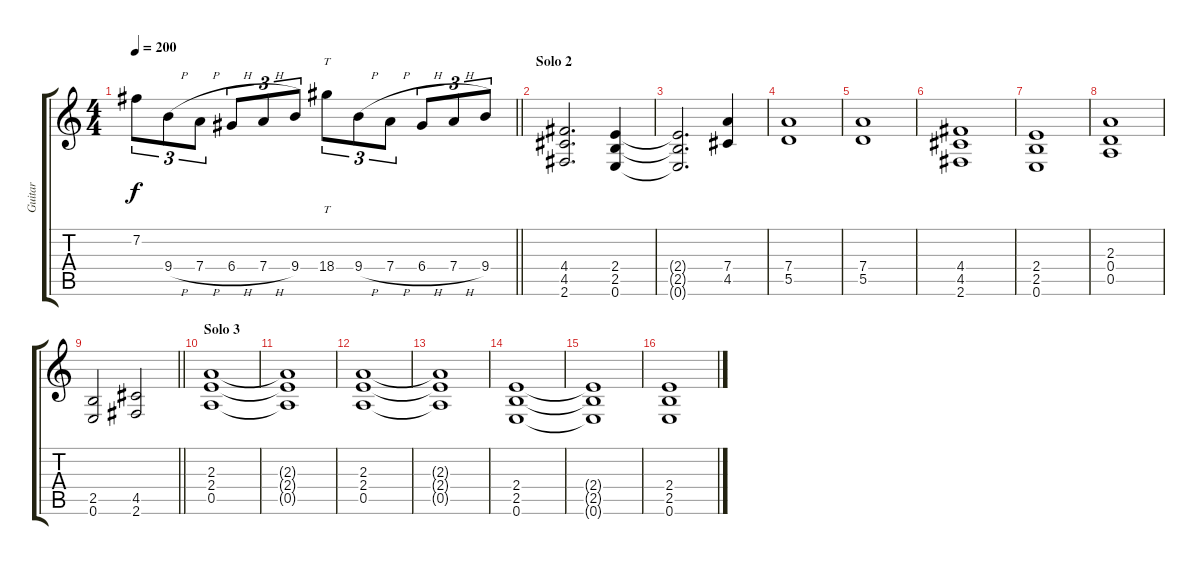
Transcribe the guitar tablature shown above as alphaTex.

\track ("Guitar" "Guitar") {instrument distortionguitar}
\staff {score tabs}
\tuning (E4 B3 G3 D3 A2 E2) {hide}
\ts (4 4)
\tempo 200
\clef g2
\barLineRight lightlight
\ks c
7.2.8{tu (3 2) dy f} 9.4{h}.8{tu (3 2)} 7.4{h}.8{tu (3 2)} 6.4{h}.8{tu (3 2)} 7.4{h}.8{tu (3 2)} 9.4.8{tu (3 2)} 18.4.8{tt tu (3 2)} 9.4{h}.8{tu (3 2)} 7.4{h}.8{tu (3 2)} 6.4{h}.8{tu (3 2)} 7.4{h}.8{tu (3 2)} 9.4.8{tu (3 2)} |
\section ("" "Solo 2")
(4.4 4.5 2.6).2{d volume 13 instrument distortionguitar} (2.4 2.5 0.6).4 |
(2.4{t} 2.5{t} 0.6{t}).2{d} (7.4 4.5).4 |
(7.4 5.5).1 |
(7.4 5.5).1 |
(4.4 4.5 2.6).1 |
(2.4 2.5 0.6).1 |
(2.3 0.4 0.5).1 |
\barLineRight lightlight
(2.5 0.6).2 (4.5 2.6).2 |
\section ("" "Solo 3")
(2.3 2.4 0.5).1 |
(2.3{t} 2.4{t} 0.5{t}).1 |
(2.3 2.4 0.5).1 |
(2.3{t} 2.4{t} 0.5{t}).1 |
(2.4 2.5 0.6).1 |
(2.4{t} 2.5{t} 0.6{t}).1 |
(2.4 2.5 0.6).1
